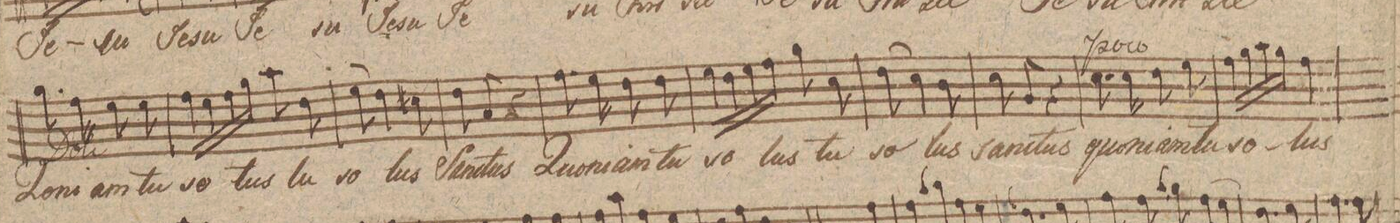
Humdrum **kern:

**kern	**text	**text	**dynam
*I"Canto	*	*	*
*clefC1	*	*	*
*k[f#c#g#]	*	*	*
*met(c)	*	*	*
*M2/4	*	*	*
8.ee\	Qo-	.	.
16dd\	-ni-	.	.
8cc#\	-am	.	.
8cc#\	tu	.	.
=212	=212	=212	=212
16dd\LL	so-	.	.
16cc#\	.	.	.
16dd\	.	.	.
16ee\JJ	.	.	.
8ff#\	-lus	.	.
8b\	tu	.	.
=213	=213	=213	=213
(8cc#\	so-	.	.
4b\)	.	.	.
8a#X\	-lus	.	.
=214	=214	=214	=214
8b\	San-	.	.
8f#/	-ctus	.	.
4r	.	.	.
=215	=215	=215	=215
8.dd\	Quo-	.	.
16cc#\	-ni-	.	.
8b\	-am	.	.
8b\	tu	.	.
=216	=216	=216	=216
16cc#\LL	so-	.	.
16b\	.	.	.
16cc#\	.	.	.
16dd\JJ	.	.	.
8ee\	-lus	.	.
8a\	tu	.	.
=217	=217	=217	=217
(8b\	so-	.	.
4a\)	.	.	.
8g#\	-lus	.	.
=218	=218	=218	=218
8a\	san-	.	.
8e/	-ctus	.	.
4r	.	.	.
=219	=219	=219	=219
8.a\	quo-	.	.
16a\	-ni-	.	.
8b\	-am	.	.
8cc#\	tu	.	.
=220	=220	=220	=220
16dd\LL	so-	.	.
16ee\	.	.	.
16ff#\	.	.	.
16ee\JJ	.	.	.
4dd\	-lus	.	.
=221	=221	=221	=221
*-	*-	*-	*-
